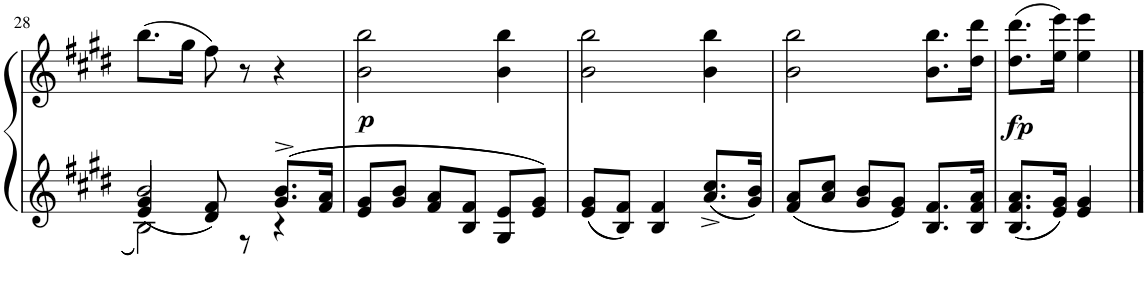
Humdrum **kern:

**kern	**kern	**dynam
*part1	*part1	*part1
*staff2	*staff1	*staff1/2
*I"Piano	*	*
*I'Pno.	*	*
!!LO:PB:g=z
*clefG2	*clefG2	*
*k[f#c#g#d#]	*k[f#c#g#d#]	*
*M3/4	*M3/4	*
=28	=28	=28
*^	*	*
*	*^	*	*
2b/	2B\	4e/ 4g#/	(8.bb\L	.
.	.	.	16gg#\Jk	.
.	.	8d#/ 8f#/	8ff#\)	.
.	.	8r	8r	.
8.g#/^ 8.b/^L	4r	4ryy	4r	.
16f#/ 16a/Jk	.	.	.	.
*v	*v	*v	*	*
=29	=29	=29
!	!	!LO:DY:b
8e/ 8g#/L	2b\ 2bb\	p
8g#/ 8b/J	.	.
8f#/ 8a/L	.	.
8B/ 8f#/J	.	.
8G#/ 8e/L	4b\ 4bb\	.
8e/ 8g#/J	.	.
=30	=30	=30
8e/ 8g#/L	2b\ 2bb\	.
8B/ 8f#/J	.	.
4B/ 4f#/	.	.
8.a/^ 8.cc#/^L	4b\ 4bb\	.
16g#/ 16b/Jk	.	.
=31	=31	=31
8f#/ 8a/L	2b\ 2bb\	.
8a/ 8cc#/J	.	.
8g#/ 8b/L	.	.
8e/ 8g#/J	.	.
8.B/ 8.f#/L	8.b\ 8.bb\L	.
16B/ 16f#/ 16a/Jk	16dd#\ 16ddd#\Jk	.
=32	=32	=32
!	!	!LO:DY:b
8.B/ 8.f#/ 8.a/L	(8.dd#\ 8.ddd#\L	fp
16e/ 16g#/Jk	16ee\ 16eee\Jk)	.
4e/ 4g#/	4ee\ 4eee\	.
==	==	==
*-	*-	*-
